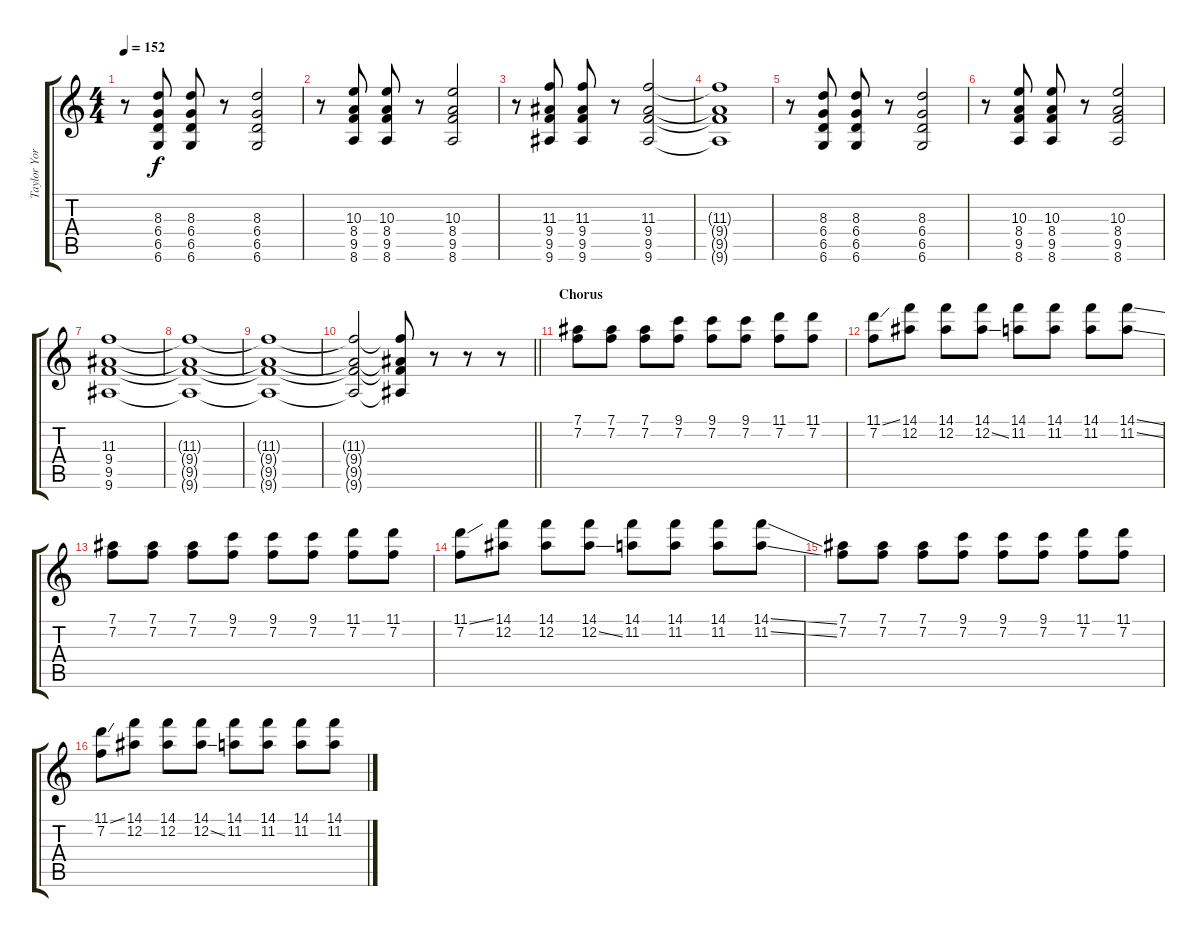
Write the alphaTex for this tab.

\track ("Taylor York - Guitar" "Taylor Yor") {instrument distortionguitar}
\staff {score tabs}
\tuning (Eb4 Bb3 Gb3 Db3 Ab2 Db2) {hide}
\ts (4 4)
\tempo 152
\clef g2
\ks c
r.8{dy f} (8.3 6.4 6.5 6.6).8 (8.3 6.4 6.5 6.6).8 r.8 (8.3 6.4 6.5 6.6).2 |
r.8 (10.3 8.4 9.5 8.6).8 (10.3 8.4 9.5 8.6).8 r.8 (10.3 8.4 9.5 8.6).2 |
r.8 (11.3 9.4 9.5 9.6).8 (11.3 9.4 9.5 9.6).8 r.8 (11.3 9.4 9.5 9.6).2 |
(11.3{t} 9.4{t} 9.5{t} 9.6{t}).1 |
r.8 (8.3 6.4 6.5 6.6).8 (8.3 6.4 6.5 6.6).8 r.8 (8.3 6.4 6.5 6.6).2 |
r.8 (10.3 8.4 9.5 8.6).8 (10.3 8.4 9.5 8.6).8 r.8 (10.3 8.4 9.5 8.6).2 |
(11.3 9.4 9.5 9.6).1 |
(11.3{t} 9.4{t} 9.5{t} 9.6{t}).1 |
(11.3{t} 9.4{t} 9.5{t} 9.6{t}).1 |
\barLineRight lightlight
(11.3{t} 9.4{t} 9.5{t} 9.6{t}).2 (11.3{t} 9.4{t} 9.5{t} 9.6{t}).8 r.8 r.8 r.8 |
\section ("" "Chorus")
(7.1 7.2).8 (7.1 7.2).8 (7.1 7.2).8 (9.1 7.2).8 (9.1 7.2).8 (9.1 7.2).8 (11.1 7.2).8 (11.1 7.2).8 |
(11.1{ss} 7.2).8 (14.1 12.2).8 (14.1 12.2).8 (14.1 12.2{ss}).8 (14.1 11.2).8 (14.1 11.2).8 (14.1 11.2).8 (14.1{ss} 11.2{ss}).8 |
(7.1 7.2).8 (7.1 7.2).8 (7.1 7.2).8 (9.1 7.2).8 (9.1 7.2).8 (9.1 7.2).8 (11.1 7.2).8 (11.1 7.2).8 |
(11.1{ss} 7.2).8 (14.1 12.2).8 (14.1 12.2).8 (14.1 12.2{ss}).8 (14.1 11.2).8 (14.1 11.2).8 (14.1 11.2).8 (14.1{ss} 11.2{ss}).8 |
(7.1 7.2).8 (7.1 7.2).8 (7.1 7.2).8 (9.1 7.2).8 (9.1 7.2).8 (9.1 7.2).8 (11.1 7.2).8 (11.1 7.2).8 |
(11.1{ss} 7.2).8 (14.1 12.2).8 (14.1 12.2).8 (14.1 12.2{ss}).8 (14.1 11.2).8 (14.1 11.2).8 (14.1 11.2).8 (14.1{ss} 11.2{ss}).8
